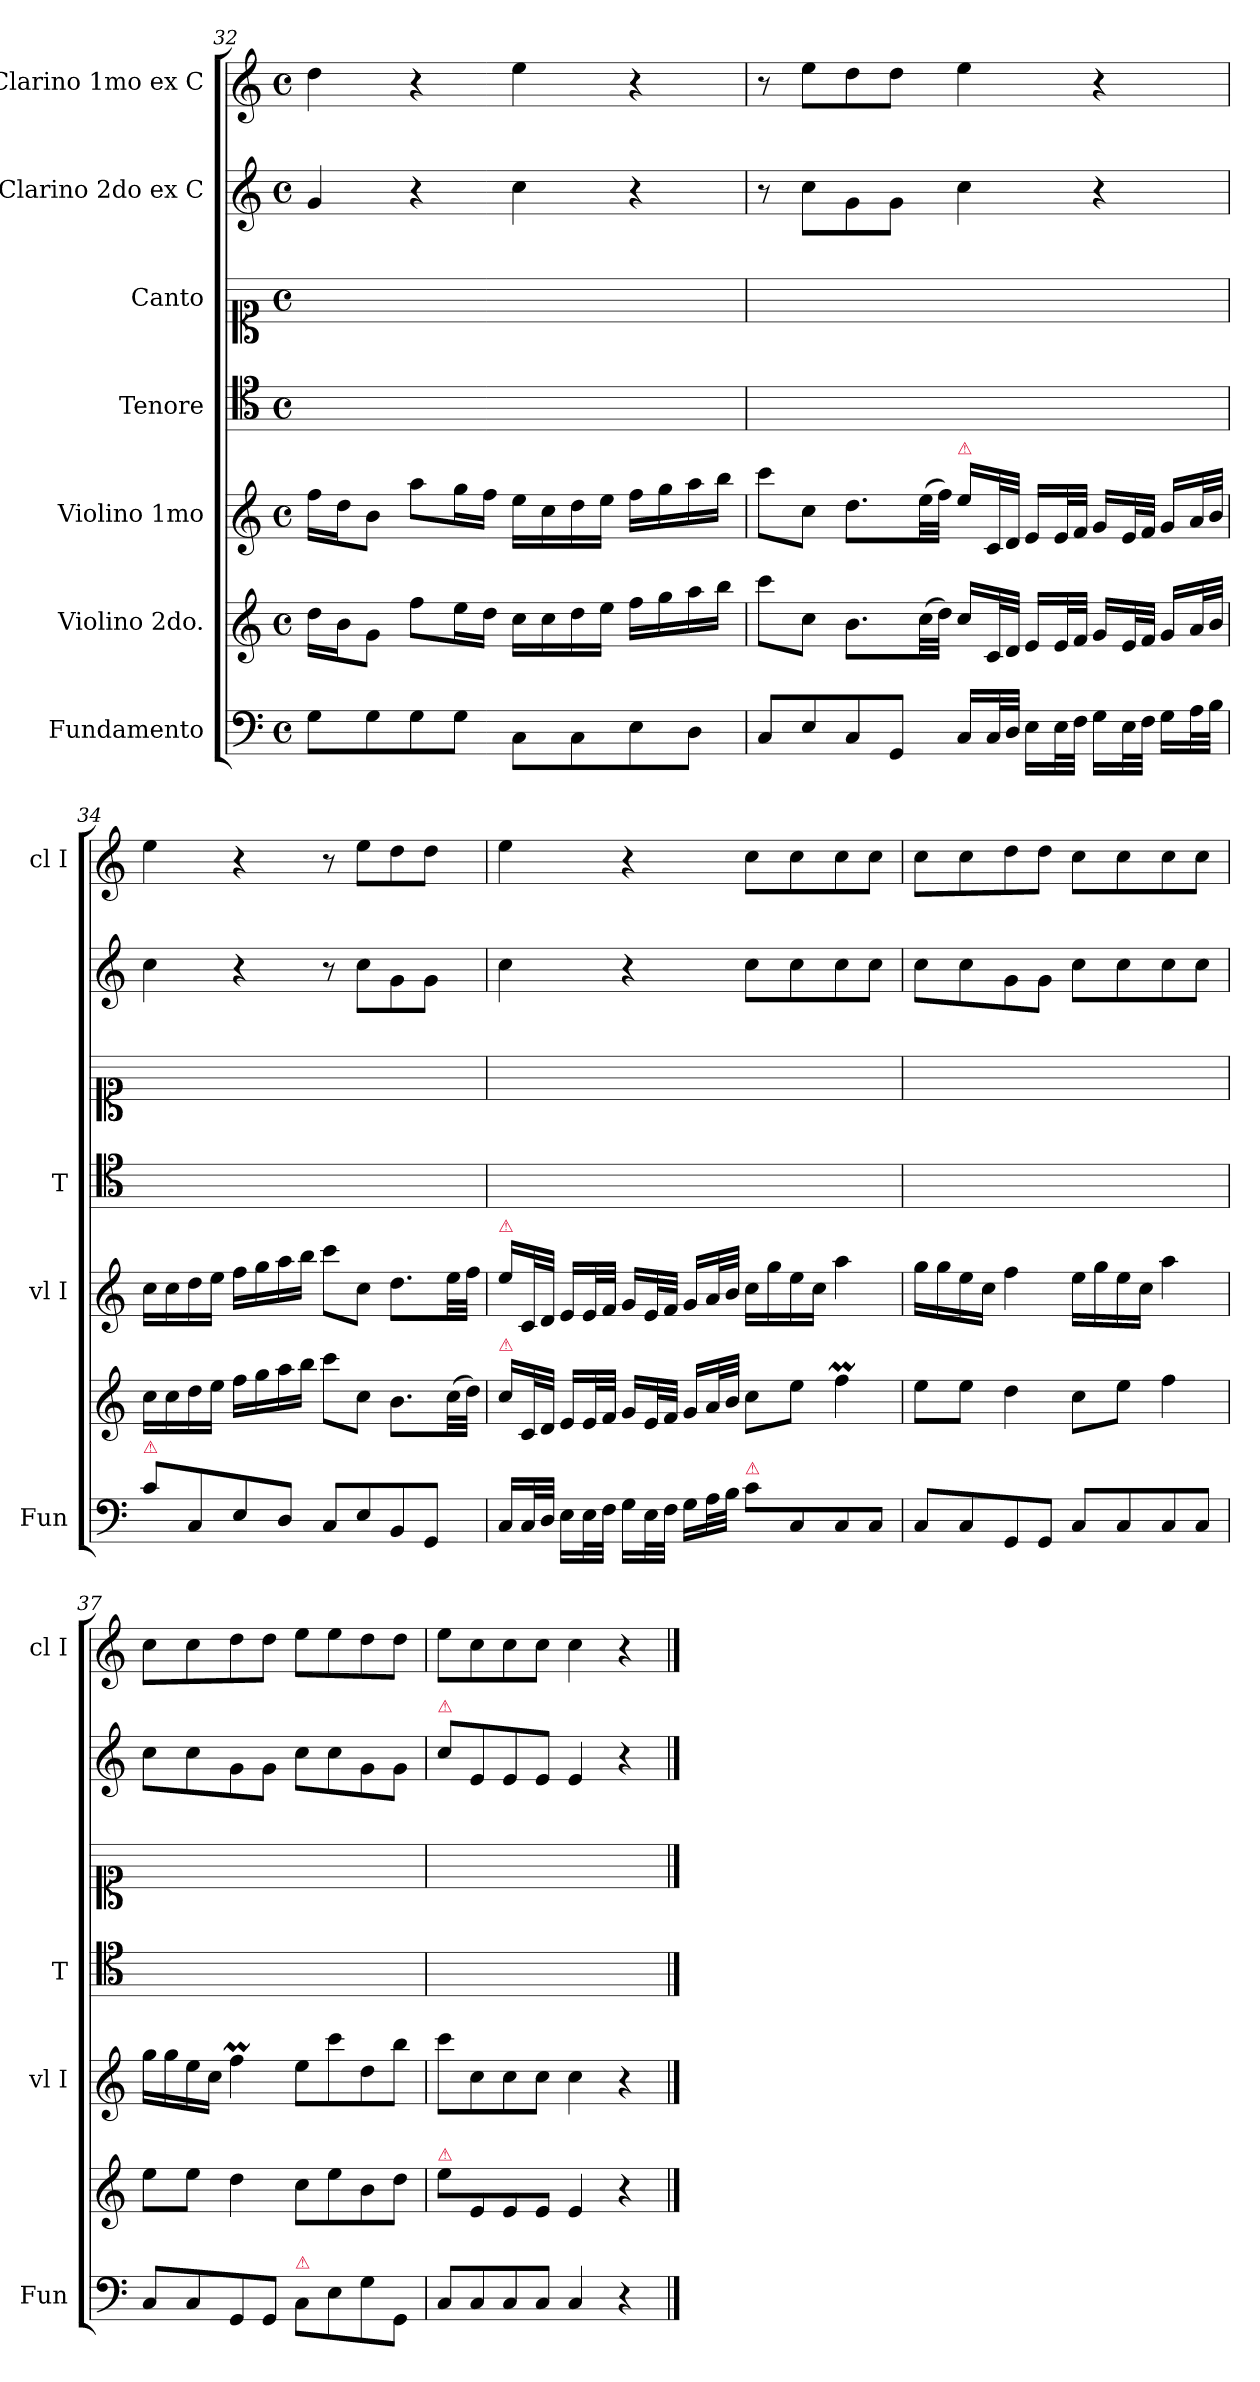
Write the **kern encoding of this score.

**kern	**kern	**kern	**kern	**kern	**kern	**kern
*part7	*part6	*part5	*part4	*part3	*part2	*part1
*staff7	*staff6	*staff5	*staff4	*staff3	*staff2	*staff1
*I"Fundamento	*I"Violino 2do.	*I"Violino 1mo	*I"Tenore	*I"Canto	*I"Clarino 2do ex C	*I"Clarino 1mo ex C
*I'Fun	*	*I'vl I	*I'T	*	*	*I'cl I
*clefF4	*clefG2	*clefG2	*clefC4	*clefC1	*clefG2	*clefG2
*k[]	*k[]	*k[]	*k[]	*k[]	*k[]	*k[]
*M4/4	*M4/4	*M4/4	*M4/4	*M4/4	*M4/4	*M4/4
*met(c)	*met(c)	*met(c)	*met(c)	*met(c)	*met(c)	*met(c)
=32	=32	=32	=32	=32	=32	=32
8G\L	16dd\LL	16ff\LL	1ryy	1ryy	4g/	4dd\
.	16b\J	16dd\J	.	.	.	.
8G\	8g\J	8b\J	.	.	.	.
8G\	8ff\L	8aa\L	.	.	4r	4r
8G\J	16ee\L	16gg\L	.	.	.	.
.	16dd\JJ	16ff\JJ	.	.	.	.
8C\L	16cc\LL	16ee\LL	.	.	4cc\	4ee\
.	16cc\	16cc\	.	.	.	.
8C\	16dd\	16dd\	.	.	.	.
.	16ee\JJ	16ee\JJ	.	.	.	.
8E\	16ff\LL	16ff\LL	.	.	4r	4r
.	16gg\	16gg\	.	.	.	.
8D\J	16aa\	16aa\	.	.	.	.
.	16bb\JJ	16bb\JJ	.	.	.	.
=33	=33	=33	=33	=33	=33	=33
8C/L	8ccc\L	8ccc\L	1ryy	1ryy	8r	8r
8E/	8cc\J	8cc\J	.	.	8cc\L	8ee\L
8C/	8.b\L	8.dd\L	.	.	8g\	8dd\
8GG/J	.	.	.	.	8g\J	8dd\J
.	(32cc\LL	(32ee\LL	.	.	.	.
.	32dd\JJJ)	32ff\JJJ)	.	.	.	.
!	!	!LO:TX:a:color=crimson:t=⚠	!	!	!	!
16C/LL	16cc/LL	16ee\LL	.	.	4cc\	4ee\
32C/L	32c/L	32c/L	.	.	.	.
32D/JJJ	32d/JJJ	32d/JJJ	.	.	.	.
16E\LL	16e/LL	16e/LL	.	.	.	.
32E\L	32e/L	32e/L	.	.	.	.
32F\JJJ	32f/JJJ	32f/JJJ	.	.	.	.
16G\LL	16g/LL	16g/LL	.	.	4r	4r
32E\L	32e/L	32e/L	.	.	.	.
32F\JJJ	32f/JJJ	32f/JJJ	.	.	.	.
16G\LL	16g/LL	16g/LL	.	.	.	.
32A\L	32a/L	32a/L	.	.	.	.
32B\JJJ	32b/JJJ	32b/JJJ	.	.	.	.
=34	=34	=34	=34	=34	=34	=34
!LO:TX:a:color=crimson:t=⚠	!	!	!	!	!	!
8c\L	16cc\LL	16cc\LL	1ryy	1ryy	4cc\	4ee\
.	16cc\	16cc\	.	.	.	.
8C/	16dd\	16dd\	.	.	.	.
.	16ee\JJ	16ee\JJ	.	.	.	.
8E/	16ff\LL	16ff\LL	.	.	4r	4r
.	16gg\	16gg\	.	.	.	.
8D/J	16aa\	16aa\	.	.	.	.
.	16bb\JJ	16bb\JJ	.	.	.	.
8C/L	8ccc\L	8ccc\L	.	.	8r	8r
8E/	8cc\J	8cc\J	.	.	8cc\L	8ee\L
8BB/	8.b\L	8.dd\L	.	.	8g\	8dd\
8GG/J	.	.	.	.	8g\J	8dd\J
.	(32cc\LL	32ee\LL	.	.	.	.
.	32dd\JJJ)	32ff\JJJ	.	.	.	.
=35	=35	=35	=35	=35	=35	=35
!	!	!LO:TX:a:color=crimson:t=⚠	!	!	!	!
!	!LO:TX:a:color=crimson:t=⚠	!	!	!	!	!
16C/LL	16cc\LL	16ee\LL	1ryy	1ryy	4cc\	4ee\
32C/L	32c/L	32c/L	.	.	.	.
32D/JJJ	32d/JJJ	32d/JJJ	.	.	.	.
16E\LL	16e/LL	16e/LL	.	.	.	.
32E\L	32e/L	32e/L	.	.	.	.
32F\JJJ	32f/JJJ	32f/JJJ	.	.	.	.
16G\LL	16g/LL	16g/LL	.	.	4r	4r
32E\L	32e/L	32e/L	.	.	.	.
32F\JJJ	32f/JJJ	32f/JJJ	.	.	.	.
16G\LL	16g/LL	16g/LL	.	.	.	.
32A\L	32a/L	32a/L	.	.	.	.
32B\JJJ	32b/JJJ	32b/JJJ	.	.	.	.
!LO:TX:a:color=crimson:t=⚠	!	!	!	!	!	!
8c\L	8cc\L	16cc\LL	.	.	8cc\L	8cc\L
.	.	16gg\	.	.	.	.
8C/	8ee\J	16ee\	.	.	8cc\	8cc\
.	.	16cc\JJ	.	.	.	.
8C/	4ffM\	4aa\	.	.	8cc\	8cc\
8C/J	.	.	.	.	8cc\J	8cc\J
=36	=36	=36	=36	=36	=36	=36
8C/L	8ee\L	16gg\LL	1ryy	1ryy	8cc\L	8cc\L
.	.	16gg\	.	.	.	.
8C/	8ee\J	16ee\	.	.	8cc\	8cc\
.	.	16cc\JJ	.	.	.	.
8GG/	4dd\	4ff\	.	.	8g\	8dd\
8GG/J	.	.	.	.	8g\J	8dd\J
8C/L	8cc\L	16ee\LL	.	.	8cc\L	8cc\L
.	.	16gg\	.	.	.	.
8C/	8ee\J	16ee\	.	.	8cc\	8cc\
.	.	16cc\JJ	.	.	.	.
8C/	4ff\	4aa\	.	.	8cc\	8cc\
8C/J	.	.	.	.	8cc\J	8cc\J
=37	=37	=37	=37	=37	=37	=37
8C/L	8ee\L	16gg\LL	1ryy	1ryy	8cc\L	8cc\L
.	.	16gg\	.	.	.	.
8C/	8ee\J	16ee\	.	.	8cc\	8cc\
.	.	16cc\JJ	.	.	.	.
8GG/	4dd\	4ffM\	.	.	8g\	8dd\
8GG/J	.	.	.	.	8g\J	8dd\J
!LO:TX:a:color=crimson:t=⚠	!	!	!	!	!	!
8C\L	8cc\L	8ee\L	.	.	8cc\L	8ee\L
8E\	8ee\	8ccc\	.	.	8cc\	8ee\
8G\	8b\	8dd\	.	.	8g\	8dd\
8GG/J	8dd\J	8bb\J	.	.	8g\J	8dd\J
=38	=38	=38	=38	=38	=38	=38
!	!	!	!	!	!LO:TX:a:color=crimson:t=⚠	!
!	!LO:TX:a:color=crimson:t=⚠	!	!	!	!	!
8C/L	8ee\L	8ccc\L	1ryy	1ryy	8cc\L	8ee\L
8C/	8e/	8cc\	.	.	8e/	8cc\
8C/	8e/	8cc\	.	.	8e/	8cc\
8C/J	8e/J	8cc\J	.	.	8e/J	8cc\J
4C/	4e/	4cc\	.	.	4e/	4cc\
4r	4r	4r	.	.	4r	4r
==	==	==	==	==	==	==
*-	*-	*-	*-	*-	*-	*-
